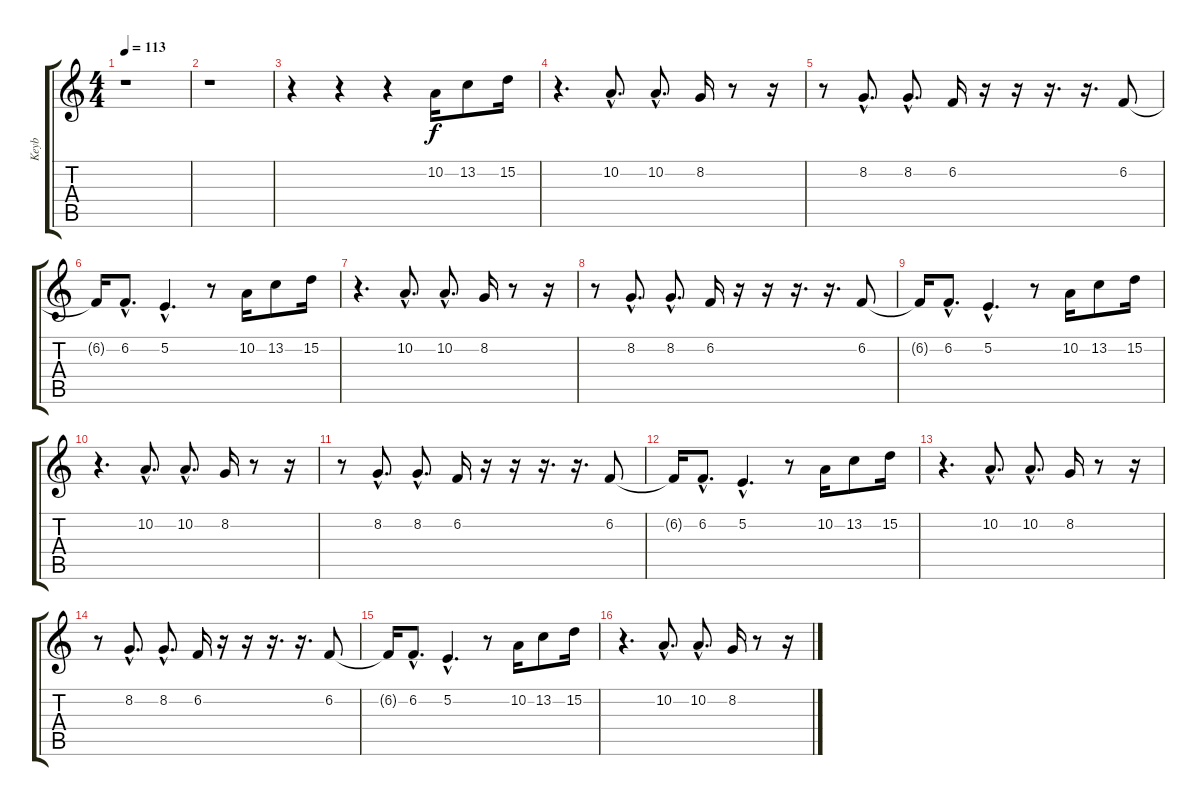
\track ("Keyb" "Keyb") {instrument drawbarorgan}
\staff {score tabs}
\tuning (E4 B3 G3 D3 A2 E2) {hide}
\ts (4 4)
\tempo 113
\clef g2
\ks c
r.1{dy f instrument drawbarorgan} |
r.1 |
r.4 r.4 r.4 10.2.16 13.2.8 15.2.16 |
r.4{d} 10.2{hac}.8{d} 10.2{hac}.8{d} 8.2.16 r.8 r.16 |
r.8 8.2{hac}.8{d} 8.2{hac}.8{d} 6.2.16 r.16 r.16 r.16{d} r.16{d} 6.2.8 |
6.2{t}.16 6.2{hac}.8{d} 5.2{hac}.4{d} r.8 10.2.16 13.2.8 15.2.16 |
r.4{d} 10.2{hac}.8{d} 10.2{hac}.8{d} 8.2.16 r.8 r.16 |
r.8 8.2{hac}.8{d} 8.2{hac}.8{d} 6.2.16 r.16 r.16 r.16{d} r.16{d} 6.2.8 |
6.2{t}.16 6.2{hac}.8{d} 5.2{hac}.4{d} r.8 10.2.16 13.2.8 15.2.16 |
r.4{d} 10.2{hac}.8{d} 10.2{hac}.8{d} 8.2.16 r.8 r.16 |
r.8 8.2{hac}.8{d} 8.2{hac}.8{d} 6.2.16 r.16 r.16 r.16{d} r.16{d} 6.2.8 |
6.2{t}.16 6.2{hac}.8{d} 5.2{hac}.4{d} r.8 10.2.16 13.2.8 15.2.16 |
r.4{d} 10.2{hac}.8{d} 10.2{hac}.8{d} 8.2.16 r.8 r.16 |
r.8 8.2{hac}.8{d} 8.2{hac}.8{d} 6.2.16 r.16 r.16 r.16{d} r.16{d} 6.2.8 |
6.2{t}.16 6.2{hac}.8{d} 5.2{hac}.4{d} r.8 10.2.16 13.2.8 15.2.16 |
r.4{d} 10.2{hac}.8{d} 10.2{hac}.8{d} 8.2.16 r.8 r.16
